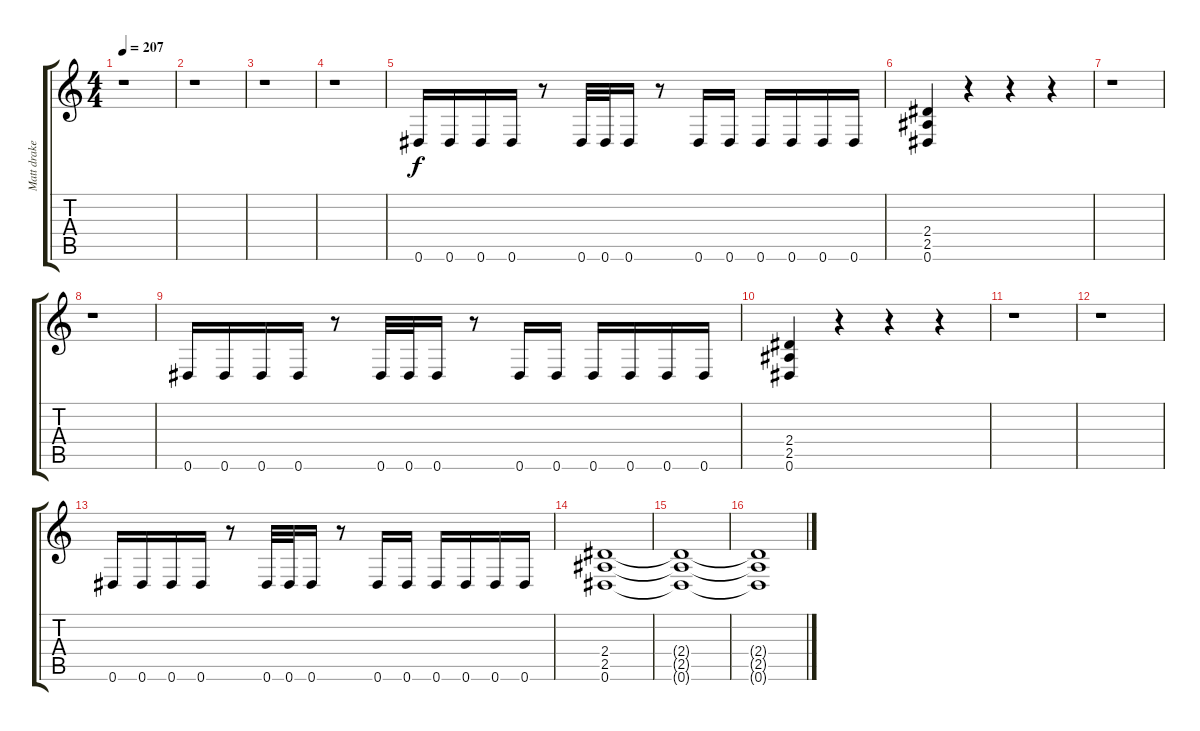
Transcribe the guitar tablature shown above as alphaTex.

\track ("Matt drake" "Matt drake") {instrument distortionguitar}
\staff {score tabs}
\tuning (Eb4 Bb3 Gb3 Db3 Ab2 Eb2) {hide}
\ts (4 4)
\tempo 207
\clef g2
\ks c
r.1{dy f instrument distortionguitar} |
r.1 |
r.1 |
r.1 |
0.6.16 0.6.16 0.6.16 0.6.16 r.8 0.6.32 0.6.32 0.6.16 r.8 0.6.16 0.6.16 0.6.16 0.6.16 0.6.16 0.6.16 |
(2.4 2.5 0.6).4 r.4 r.4 r.4 |
r.1 |
r.1 |
0.6.16 0.6.16 0.6.16 0.6.16 r.8 0.6.32 0.6.32 0.6.16 r.8 0.6.16 0.6.16 0.6.16 0.6.16 0.6.16 0.6.16 |
(2.4 2.5 0.6).4 r.4 r.4 r.4 |
r.1 |
r.1 |
0.6.16 0.6.16 0.6.16 0.6.16 r.8 0.6.32 0.6.32 0.6.16 r.8 0.6.16 0.6.16 0.6.16 0.6.16 0.6.16 0.6.16 |
(2.4 2.5 0.6).1 |
(2.4{t} 2.5{t} 0.6{t}).1 |
(2.4{t} 2.5{t} 0.6{t}).1
